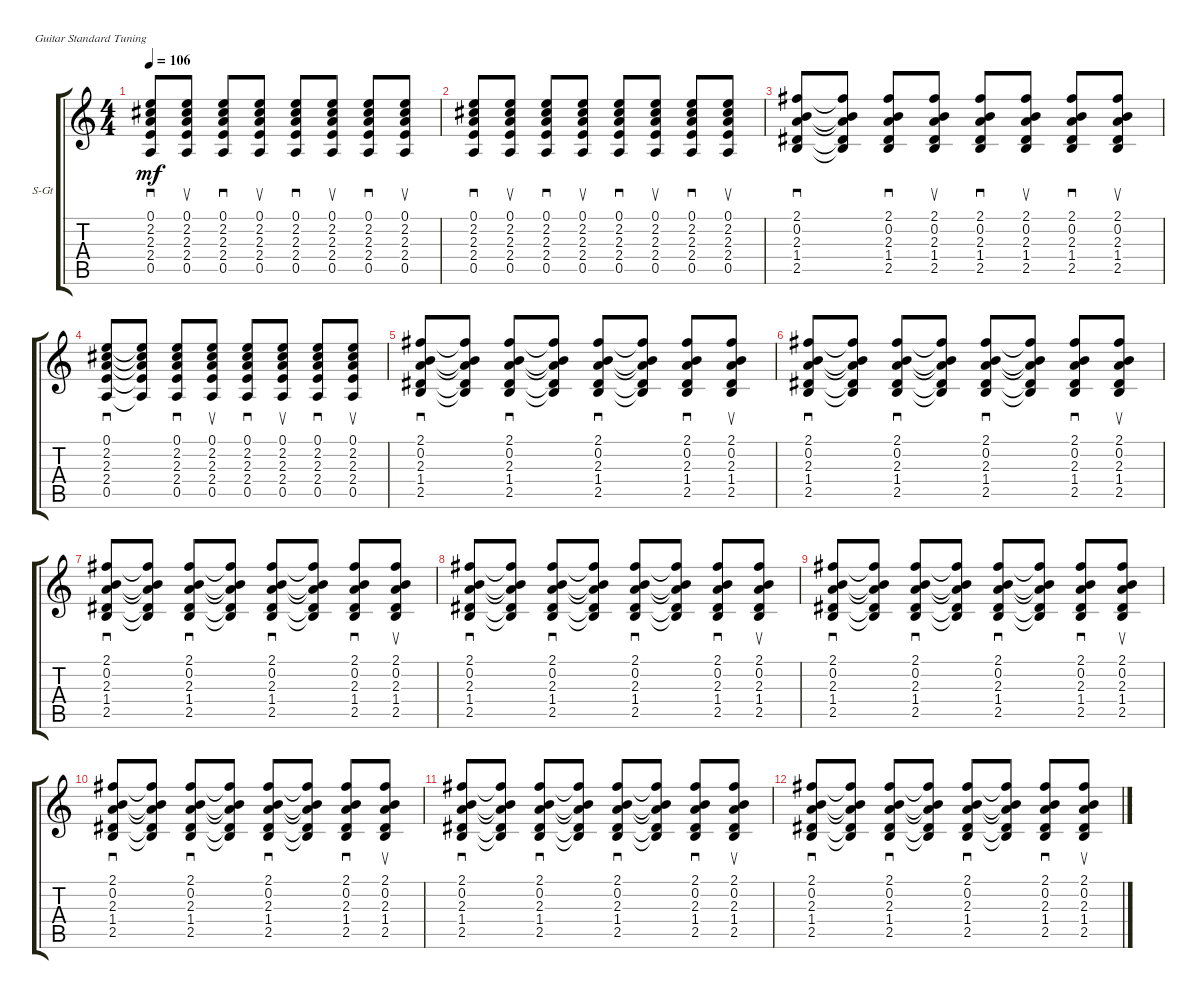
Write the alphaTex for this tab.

\defaultSystemsLayout 4
\bracketExtendMode groupsimilarinstruments
\firstSystemTrackNameOrientation horizontal
\otherSystemsTrackNameOrientation horizontal
\track ("Steel Guitar" "S-Gt") {instrument acousticguitarsteel}
\staff {score tabs}
\tuning (E4 B3 G3 D3 A2 E2)
\ts (4 4)
\tempo 106
\clef g2
\ks c
(0.5 2.3 2.4 2.2 0.1).8{sd dy mf} (0.5 2.4 2.3 0.1 2.2).8{su} (2.2 2.3 2.4 0.5 0.1).8{sd} (2.2 2.3 2.4 0.5 0.1).8{su} (0.5 2.3 2.4 2.2 0.1).8{sd} (0.5 2.4 2.3 0.1 2.2).8{su} (2.2 2.3 2.4 0.5 0.1).8{sd} (2.2 2.3 2.4 0.5 0.1).8{su} |
(0.5 2.3 2.4 2.2 0.1).8{sd} (0.5 2.4 2.3 0.1 2.2).8{su} (2.2 2.3 2.4 0.5 0.1).8{sd} (2.2 2.3 2.4 0.5 0.1).8{su} (0.5 2.3 2.4 2.2 0.1).8{sd} (0.5 2.4 2.3 0.1 2.2).8{su} (2.2 2.3 2.4 0.5 0.1).8{sd} (2.2 2.3 2.4 0.5 0.1).8{su} |
(2.5 2.3 1.4 0.2 2.1).8{sd} (2.5{t} 1.4{t} 2.3{t} 2.1{t} 0.2{t}).8 (0.2 2.3 1.4 2.5 2.1).8{sd} (0.2 2.3 1.4 2.5 2.1).8{su} (2.5 2.3 1.4 0.2 2.1).8{sd} (2.5 1.4 2.3 2.1 0.2).8{su} (0.2 2.3 1.4 2.5 2.1).8{sd} (0.2 2.3 1.4 2.5 2.1).8{su} |
(0.5 2.3 2.4 2.2 0.1).8{sd} (0.5{t} 2.4{t} 2.3{t} 0.1{t} 2.2{t}).8 (2.2 2.3 2.4 0.5 0.1).8{sd} (2.2 2.3 2.4 0.5 0.1).8{su} (0.5 2.3 2.4 2.2 0.1).8{sd} (0.5 2.4 2.3 0.1 2.2).8{su} (2.2 2.3 2.4 0.5 0.1).8{sd} (2.2 2.3 2.4 0.5 0.1).8{su} |
(2.5 2.3 1.4 0.2 2.1).8{sd} (2.5{t} 1.4{t} 2.3{t} 2.1{t} 0.2{t}).8 (0.2 2.3 1.4 2.5 2.1).8{sd} (0.2{t} 2.3{t} 1.4{t} 2.5{t} 2.1{t}).8 (2.5 2.3 1.4 0.2 2.1).8{sd} (2.5{t} 1.4{t} 2.3{t} 2.1{t} 0.2{t}).8 (0.2 2.3 1.4 2.5 2.1).8{sd} (0.2 2.3 1.4 2.5 2.1).8{su} |
(2.5 2.3 1.4 0.2 2.1).8{sd} (2.5{t} 1.4{t} 2.3{t} 2.1{t} 0.2{t}).8 (0.2 2.3 1.4 2.5 2.1).8{sd} (0.2{t} 2.3{t} 1.4{t} 2.5{t} 2.1{t}).8 (2.5 2.3 1.4 0.2 2.1).8{sd} (2.5{t} 1.4{t} 2.3{t} 2.1{t} 0.2{t}).8 (0.2 2.3 1.4 2.5 2.1).8{sd} (0.2 2.3 1.4 2.5 2.1).8{su} |
(2.5 2.3 1.4 0.2 2.1).8{sd} (2.5{t} 1.4{t} 2.3{t} 2.1{t} 0.2{t}).8 (0.2 2.3 1.4 2.5 2.1).8{sd} (0.2{t} 2.3{t} 1.4{t} 2.5{t} 2.1{t}).8 (2.5 2.3 1.4 0.2 2.1).8{sd} (2.5{t} 1.4{t} 2.3{t} 2.1{t} 0.2{t}).8 (0.2 2.3 1.4 2.5 2.1).8{sd} (0.2 2.3 1.4 2.5 2.1).8{su} |
(2.5 2.3 1.4 0.2 2.1).8{sd} (2.5{t} 1.4{t} 2.3{t} 2.1{t} 0.2{t}).8 (0.2 2.3 1.4 2.5 2.1).8{sd} (0.2{t} 2.3{t} 1.4{t} 2.5{t} 2.1{t}).8 (2.5 2.3 1.4 0.2 2.1).8{sd} (2.5{t} 1.4{t} 2.3{t} 2.1{t} 0.2{t}).8 (0.2 2.3 1.4 2.5 2.1).8{sd} (0.2 2.3 1.4 2.5 2.1).8{su} |
(2.5 2.3 1.4 0.2 2.1).8{sd} (2.5{t} 1.4{t} 2.3{t} 2.1{t} 0.2{t}).8 (0.2 2.3 1.4 2.5 2.1).8{sd} (0.2{t} 2.3{t} 1.4{t} 2.5{t} 2.1{t}).8 (2.5 2.3 1.4 0.2 2.1).8{sd} (2.5{t} 1.4{t} 2.3{t} 2.1{t} 0.2{t}).8 (0.2 2.3 1.4 2.5 2.1).8{sd} (0.2 2.3 1.4 2.5 2.1).8{su} |
(2.5 2.3 1.4 0.2 2.1).8{sd} (2.5{t} 1.4{t} 2.3{t} 2.1{t} 0.2{t}).8 (0.2 2.3 1.4 2.5 2.1).8{sd} (0.2{t} 2.3{t} 1.4{t} 2.5{t} 2.1{t}).8 (2.5 2.3 1.4 0.2 2.1).8{sd} (2.5{t} 1.4{t} 2.3{t} 2.1{t} 0.2{t}).8 (0.2 2.3 1.4 2.5 2.1).8{sd} (0.2 2.3 1.4 2.5 2.1).8{su} |
(2.5 2.3 1.4 0.2 2.1).8{sd} (2.5{t} 1.4{t} 2.3{t} 2.1{t} 0.2{t}).8 (0.2 2.3 1.4 2.5 2.1).8{sd} (0.2{t} 2.3{t} 1.4{t} 2.5{t} 2.1{t}).8 (2.5 2.3 1.4 0.2 2.1).8{sd} (2.5{t} 1.4{t} 2.3{t} 2.1{t} 0.2{t}).8 (0.2 2.3 1.4 2.5 2.1).8{sd} (0.2 2.3 1.4 2.5 2.1).8{su} |
(2.5 2.3 1.4 0.2 2.1).8{sd} (2.5{t} 1.4{t} 2.3{t} 2.1{t} 0.2{t}).8 (0.2 2.3 1.4 2.5 2.1).8{sd} (0.2{t} 2.3{t} 1.4{t} 2.5{t} 2.1{t}).8 (2.5 2.3 1.4 0.2 2.1).8{sd} (2.5{t} 1.4{t} 2.3{t} 2.1{t} 0.2{t}).8 (0.2 2.3 1.4 2.5 2.1).8{sd} (0.2 2.3 1.4 2.5 2.1).8{su}
